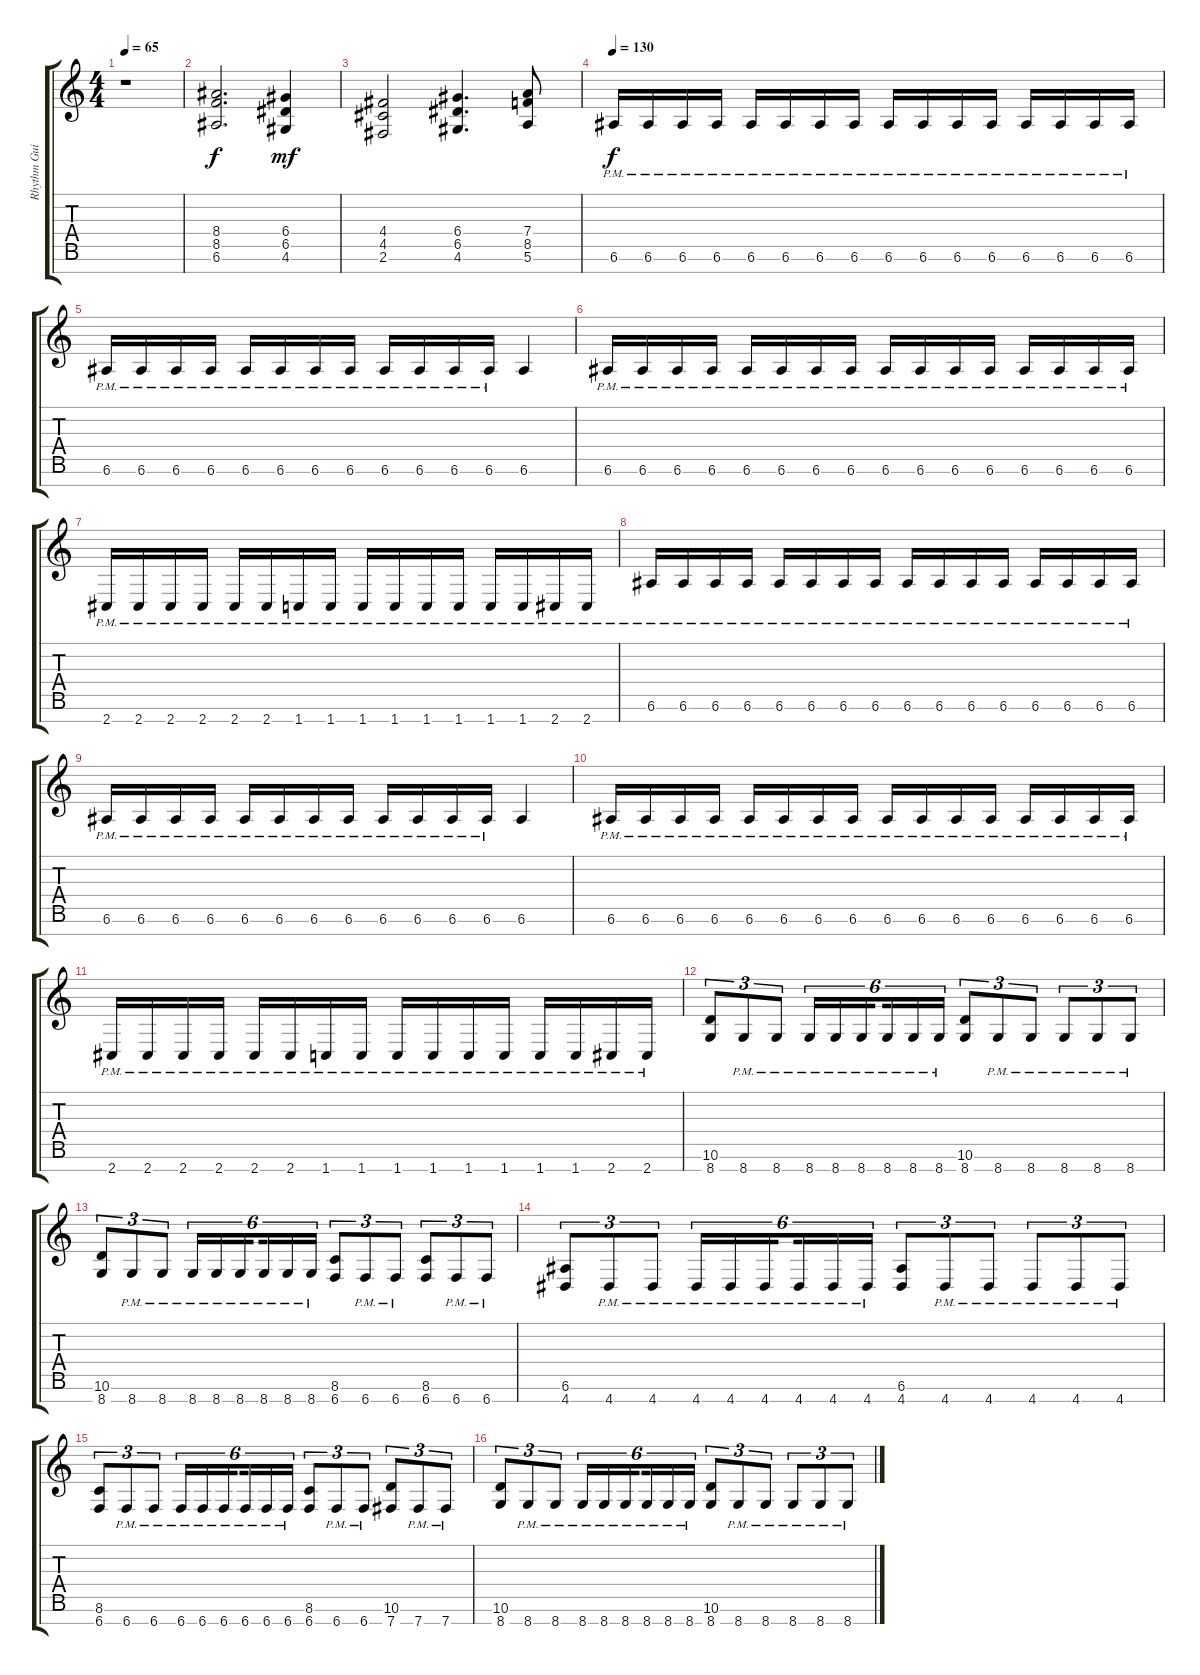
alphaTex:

\track ("Rhythm Guitar I (left)" "Rhythm Gui") {instrument distortionguitar}
\staff {score tabs}
\tuning (E4 B3 G3 D3 A2 E2 B1) {hide}
\ts (4 4)
\tempo 65
\clef g2
\ks c
r.1{dy mf} |
(8.4 8.5 6.6).2{d dy f volume 14} (6.4 6.5 4.6).4{dy mf} |
(4.4 4.5 2.6).2 (6.4 6.5 4.6).4{d} (7.4 8.5 5.6).8 |
\tempo 130
6.6{pm}.16{dy f} 6.6{pm}.16 6.6{pm}.16 6.6{pm}.16 6.6{pm}.16 6.6{pm}.16 6.6{pm}.16 6.6{pm}.16 6.6{pm}.16 6.6{pm}.16 6.6{pm}.16 6.6{pm}.16 6.6{pm}.16 6.6{pm}.16 6.6{pm}.16 6.6{pm}.16 |
6.6{pm}.16 6.6{pm}.16 6.6{pm}.16 6.6{pm}.16 6.6{pm}.16 6.6{pm}.16 6.6{pm}.16 6.6{pm}.16 6.6{pm}.16 6.6{pm}.16 6.6{pm}.16 6.6{pm}.16 6.6.4 |
6.6{pm}.16 6.6{pm}.16 6.6{pm}.16 6.6{pm}.16 6.6{pm}.16 6.6{pm}.16 6.6{pm}.16 6.6{pm}.16 6.6{pm}.16 6.6{pm}.16 6.6{pm}.16 6.6{pm}.16 6.6{pm}.16 6.6{pm}.16 6.6{pm}.16 6.6{pm}.16 |
2.7{pm}.16 2.7{pm}.16 2.7{pm}.16 2.7{pm}.16 2.7{pm}.16 2.7{pm}.16 1.7{pm}.16 1.7{pm}.16 1.7{pm}.16 1.7{pm}.16 1.7{pm}.16 1.7{pm}.16 1.7{pm}.16 1.7{pm}.16 2.7{pm}.16 2.7{pm}.16 |
6.6{pm}.16 6.6{pm}.16 6.6{pm}.16 6.6{pm}.16 6.6{pm}.16 6.6{pm}.16 6.6{pm}.16 6.6{pm}.16 6.6{pm}.16 6.6{pm}.16 6.6{pm}.16 6.6{pm}.16 6.6{pm}.16 6.6{pm}.16 6.6{pm}.16 6.6{pm}.16 |
6.6{pm}.16 6.6{pm}.16 6.6{pm}.16 6.6{pm}.16 6.6{pm}.16 6.6{pm}.16 6.6{pm}.16 6.6{pm}.16 6.6{pm}.16 6.6{pm}.16 6.6{pm}.16 6.6{pm}.16 6.6.4 |
6.6{pm}.16 6.6{pm}.16 6.6{pm}.16 6.6{pm}.16 6.6{pm}.16 6.6{pm}.16 6.6{pm}.16 6.6{pm}.16 6.6{pm}.16 6.6{pm}.16 6.6{pm}.16 6.6{pm}.16 6.6{pm}.16 6.6{pm}.16 6.6{pm}.16 6.6{pm}.16 |
2.7{pm}.16 2.7{pm}.16 2.7{pm}.16 2.7{pm}.16 2.7{pm}.16 2.7{pm}.16 1.7{pm}.16 1.7{pm}.16 1.7{pm}.16 1.7{pm}.16 1.7{pm}.16 1.7{pm}.16 1.7{pm}.16 1.7{pm}.16 2.7{pm}.16 2.7{pm}.16 |
(10.6 8.7).8{tu (3 2)} 8.7{pm}.8{tu (3 2)} 8.7{pm}.8{tu (3 2)} 8.7{pm}.16{tu (6 4)} 8.7{pm}.16{tu (6 4)} 8.7{pm}.16{tu (6 4) beam splitsecondary} 8.7{pm}.16{tu (6 4)} 8.7{pm}.16{tu (6 4)} 8.7{pm}.16{tu (6 4)} (10.6 8.7).8{tu (3 2)} 8.7{pm}.8{tu (3 2)} 8.7{pm}.8{tu (3 2)} 8.7{pm}.8{tu (3 2)} 8.7{pm}.8{tu (3 2)} 8.7{pm}.8{tu (3 2)} |
(10.6 8.7).8{tu (3 2)} 8.7{pm}.8{tu (3 2)} 8.7{pm}.8{tu (3 2)} 8.7{pm}.16{tu (6 4)} 8.7{pm}.16{tu (6 4)} 8.7{pm}.16{tu (6 4) beam splitsecondary} 8.7{pm}.16{tu (6 4)} 8.7{pm}.16{tu (6 4)} 8.7{pm}.16{tu (6 4)} (8.6 6.7).8{tu (3 2)} 6.7{pm}.8{tu (3 2)} 6.7{pm}.8{tu (3 2)} (8.6 6.7).8{tu (3 2)} 6.7{pm}.8{tu (3 2)} 6.7{pm}.8{tu (3 2)} |
(6.6 4.7).8{tu (3 2)} 4.7{pm}.8{tu (3 2)} 4.7{pm}.8{tu (3 2)} 4.7{pm}.16{tu (6 4)} 4.7{pm}.16{tu (6 4)} 4.7{pm}.16{tu (6 4) beam splitsecondary} 4.7{pm}.16{tu (6 4)} 4.7{pm}.16{tu (6 4)} 4.7{pm}.16{tu (6 4)} (6.6 4.7).8{tu (3 2)} 4.7{pm}.8{tu (3 2)} 4.7{pm}.8{tu (3 2)} 4.7{pm}.8{tu (3 2)} 4.7{pm}.8{tu (3 2)} 4.7{pm}.8{tu (3 2)} |
(8.6 6.7).8{tu (3 2)} 6.7{pm}.8{tu (3 2)} 6.7{pm}.8{tu (3 2)} 6.7{pm}.16{tu (6 4)} 6.7{pm}.16{tu (6 4)} 6.7{pm}.16{tu (6 4) beam splitsecondary} 6.7{pm}.16{tu (6 4)} 6.7{pm}.16{tu (6 4)} 6.7{pm}.16{tu (6 4)} (8.6 6.7).8{tu (3 2)} 6.7{pm}.8{tu (3 2)} 6.7{pm}.8{tu (3 2)} (10.6 7.7).8{tu (3 2)} 7.7{pm}.8{tu (3 2)} 7.7{pm}.8{tu (3 2)} |
(10.6 8.7).8{tu (3 2)} 8.7{pm}.8{tu (3 2)} 8.7{pm}.8{tu (3 2)} 8.7{pm}.16{tu (6 4)} 8.7{pm}.16{tu (6 4)} 8.7{pm}.16{tu (6 4) beam splitsecondary} 8.7{pm}.16{tu (6 4)} 8.7{pm}.16{tu (6 4)} 8.7{pm}.16{tu (6 4)} (10.6 8.7).8{tu (3 2)} 8.7{pm}.8{tu (3 2)} 8.7{pm}.8{tu (3 2)} 8.7{pm}.8{tu (3 2)} 8.7{pm}.8{tu (3 2)} 8.7{pm}.8{tu (3 2)}
